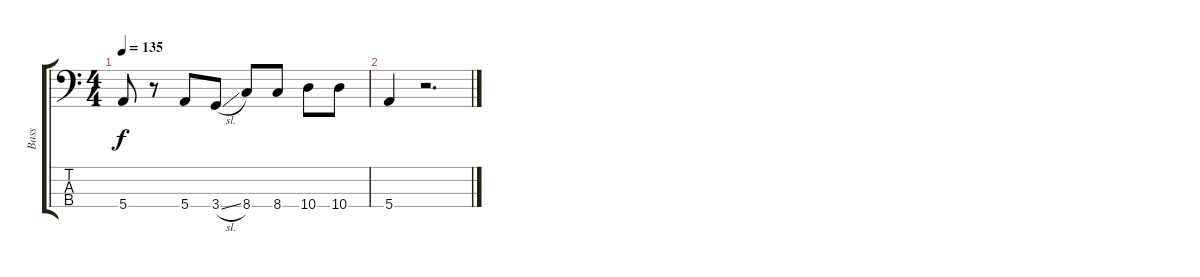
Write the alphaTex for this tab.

\track ("Bass" "Bass") {instrument slapbass1}
\staff {score tabs}
\tuning (G2 D2 A1 E1) {hide}
\ts (4 4)
\tempo 135
\clef f4
\ks c
5.4.8{dy f} r.8 5.4.8 3.4{sl}.8 8.4.8 8.4.8 10.4.8 10.4.8 |
5.4.4 r.2{d}
